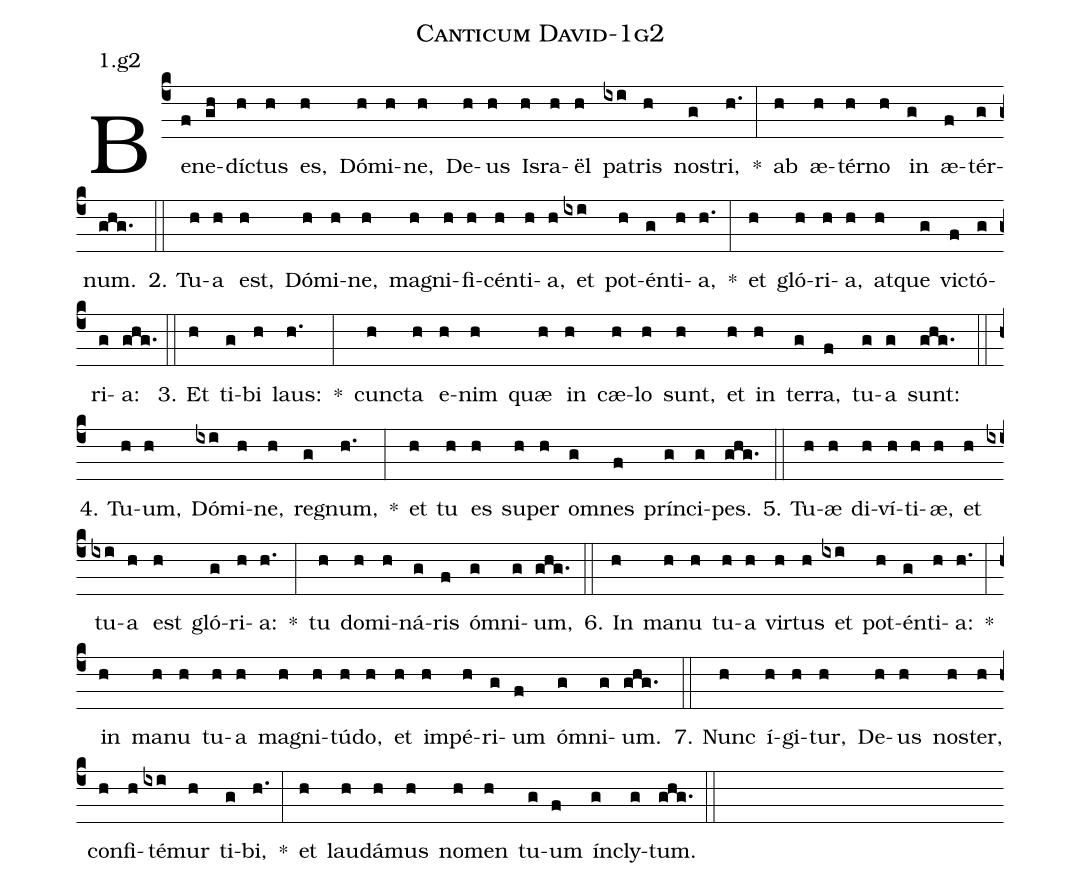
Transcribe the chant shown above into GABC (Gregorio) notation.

name: Canticum David-1g2;
annotation: 1.g2;
%%
(c4)Be(f)ne(gh)díc(h)tus(h) es,(h) Dó(h)mi(h)ne,(h) De(h)us(h) Is(h)ra(h)ël(h) pa(ixi)tris(h) nos(g)tri,(h.) *(:) ab(h) æ(h)tér(h)no(h) in(g) æ(f)tér(g)num.(ghg.) (::)
2. Tu(h)a(h) est,(h) Dó(h)mi(h)ne,(h) ma(h)gni(h)fi(h)cén(h)ti(h)a,(h) et(ixi) pot(h)én(g)ti(h)a,(h.) *(:) et(h) gló(h)ri(h)a,(h) at(h)que(g) vic(f)tó(g)ri(g)a:(ghg.) (::)
3. Et(h) ti(g)bi(h) laus:(h.) *(:) cunc(h)ta(h) e(h)nim(h) quæ(h) in(h) cæ(h)lo(h) sunt,(h) et(h) in(h) ter(g)ra,(f) tu(g)a(g) sunt:(ghg.) (::)
4. Tu(h)um,(h) Dó(ixi)mi(h)ne,(h) re(g)gnum,(h.) *(:) et(h) tu(h) es(h) su(h)per(h) om(g)nes(f) prín(g)ci(g)pes.(ghg.) (::)
5. Tu(h)æ(h) di(h)ví(h)ti(h)æ,(h) et(h) tu(ixi)a(h) est(h) gló(g)ri(h)a:(h.) *(:) tu(h) do(h)mi(h)ná(g)ris(f) óm(g)ni(g)um,(ghg.) (::)
6. In(h) ma(h)nu(h) tu(h)a(h) vir(h)tus(h) et(ixi) pot(h)én(g)ti(h)a:(h.) *(:) in(h) ma(h)nu(h) tu(h)a(h) ma(h)gni(h)tú(h)do,(h) et(h) im(h)pé(h)ri(g)um(f) óm(g)ni(g)um.(ghg.) (::)
7. Nunc(h) í(h)gi(h)tur,(h) De(h)us(h) nos(h)ter,(h) con(h)fi(h)té(ixi)mur(h) ti(g)bi,(h.) *(:) et(h) lau(h)dá(h)mus(h) no(h)men(h) tu(g)um(f) ín(g)cly(g)tum.(ghg.) (::)
